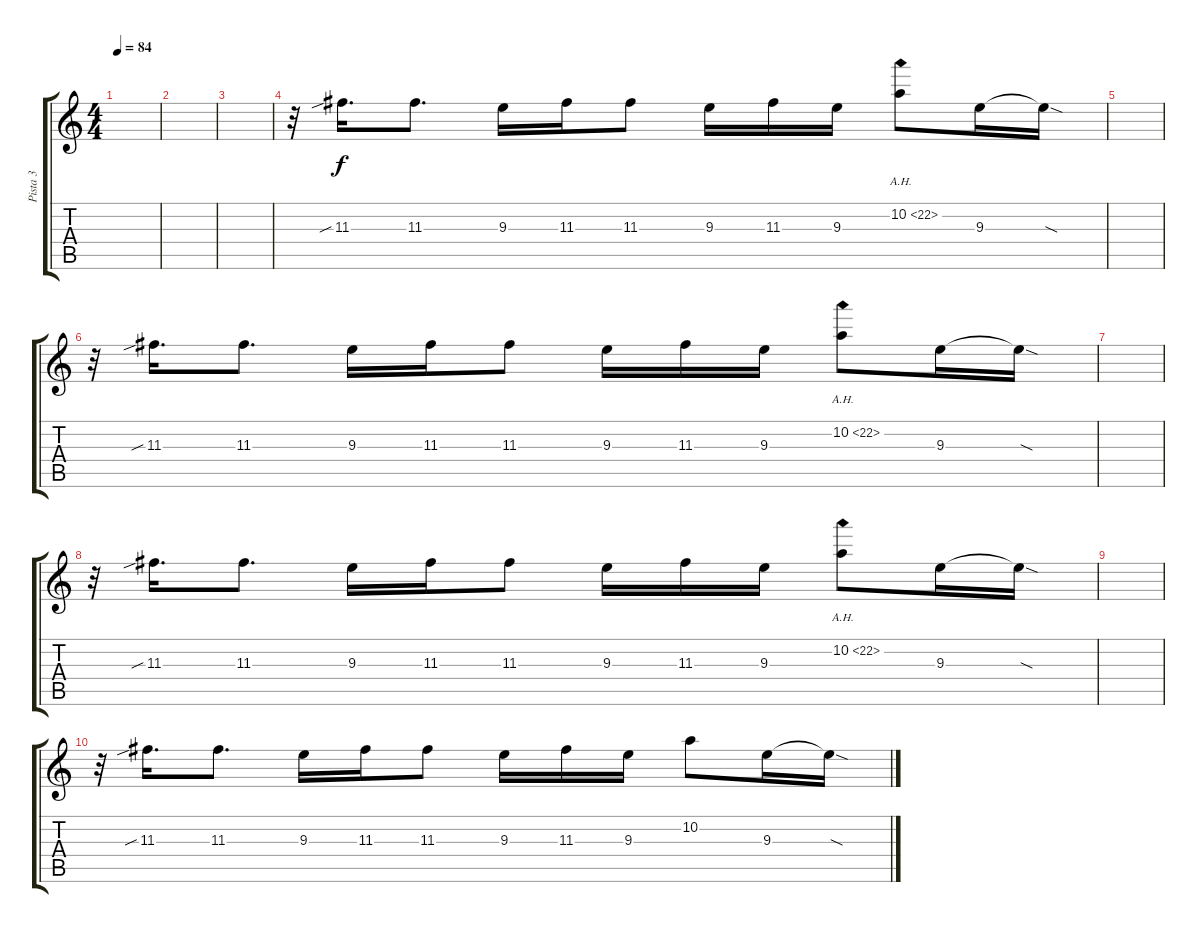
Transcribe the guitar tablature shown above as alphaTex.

\track ("Pista 3" "Pista 3") {instrument distortionguitar}
\staff {score tabs}
\tuning (E4 B3 G3 D3 A2 E2) {hide}
\ts (4 4)
\tempo 84
\clef g2
\ks c
|
|
|
r.32 11.3{sib}.16{d} 11.3.8{d} 9.3.16 11.3.16 11.3.8 9.3.16 11.3.16 9.3.16 10.2{ah 12}.8 9.3.16 9.3{sod t}.16 |
|
r.32{volume 5} 11.3{sib}.16{d} 11.3.8{d} 9.3.16 11.3.16 11.3.8 9.3.16 11.3.16 9.3.16 10.2{ah 12}.8 9.3.16 9.3{sod t}.16 |
|
r.32 11.3{sib}.16{d} 11.3.8{d} 9.3.16 11.3.16 11.3.8 9.3.16 11.3.16 9.3.16 10.2{ah 12}.8 9.3.16 9.3{sod t}.16 |
|
r.32 11.3{sib}.16{d} 11.3.8{d} 9.3.16 11.3.16 11.3.8 9.3.16 11.3.16 9.3.16 10.2.8 9.3.16 9.3{sod t}.16
